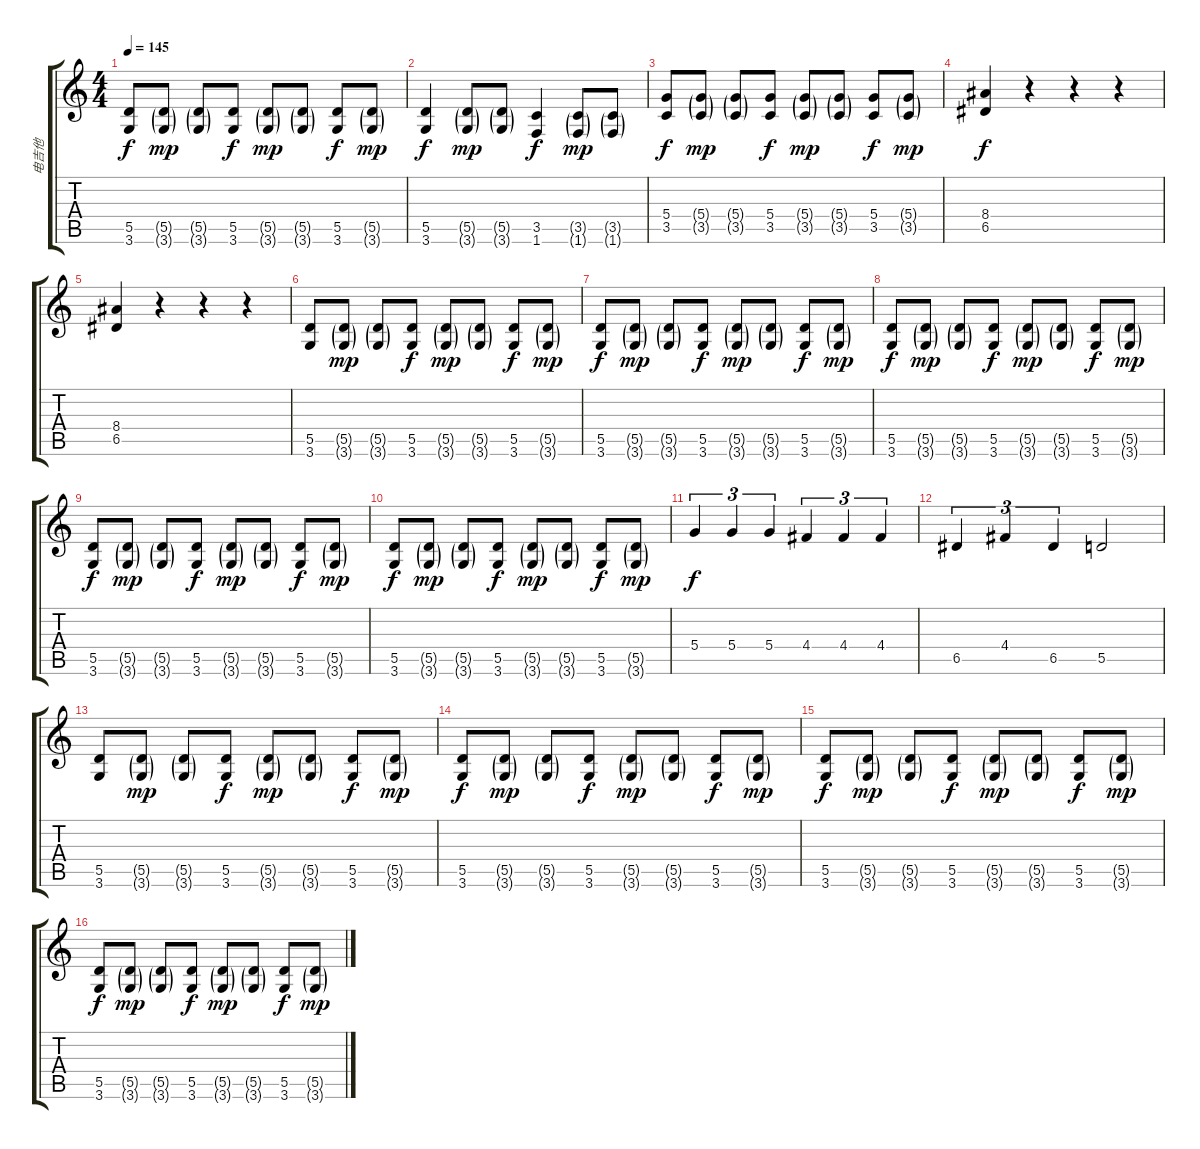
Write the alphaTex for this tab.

\track ("电吉他" "电吉他") {instrument distortionguitar}
\staff {score tabs}
\tuning (E4 B3 G3 D3 A2 E2) {hide}
\ts (4 4)
\tempo 145
\clef g2
\ks c
(5.5 3.6).8{dy f} (5.5{g} 3.6{g}).8{dy mp} (5.5{g} 3.6{g}).8 (5.5 3.6).8{dy f} (5.5{g} 3.6{g}).8{dy mp} (5.5{g} 3.6{g}).8 (5.5 3.6).8{dy f} (5.5{g} 3.6{g}).8{dy mp} |
(5.5 3.6).4{dy f} (5.5{g} 3.6{g}).8{dy mp} (5.5{g} 3.6{g}).8 (3.5 1.6).4{dy f} (3.5{g} 1.6{g}).8{dy mp} (3.5{g} 1.6{g}).8 |
(5.4 3.5).8{dy f} (5.4{g} 3.5{g}).8{dy mp} (5.4{g} 3.5{g}).8 (5.4 3.5).8{dy f} (5.4{g} 3.5{g}).8{dy mp} (5.4{g} 3.5{g}).8 (5.4 3.5).8{dy f} (5.4{g} 3.5{g}).8{dy mp} |
(8.4 6.5).4{dy f} r.4 r.4 r.4 |
(8.4 6.5).4 r.4 r.4 r.4 |
(5.5 3.6).8 (5.5{g} 3.6{g}).8{dy mp} (5.5{g} 3.6{g}).8 (5.5 3.6).8{dy f} (5.5{g} 3.6{g}).8{dy mp} (5.5{g} 3.6{g}).8 (5.5 3.6).8{dy f} (5.5{g} 3.6{g}).8{dy mp} |
(5.5 3.6).8{dy f} (5.5{g} 3.6{g}).8{dy mp} (5.5{g} 3.6{g}).8 (5.5 3.6).8{dy f} (5.5{g} 3.6{g}).8{dy mp} (5.5{g} 3.6{g}).8 (5.5 3.6).8{dy f} (5.5{g} 3.6{g}).8{dy mp} |
(5.5 3.6).8{dy f} (5.5{g} 3.6{g}).8{dy mp} (5.5{g} 3.6{g}).8 (5.5 3.6).8{dy f} (5.5{g} 3.6{g}).8{dy mp} (5.5{g} 3.6{g}).8 (5.5 3.6).8{dy f} (5.5{g} 3.6{g}).8{dy mp} |
(5.5 3.6).8{dy f} (5.5{g} 3.6{g}).8{dy mp} (5.5{g} 3.6{g}).8 (5.5 3.6).8{dy f} (5.5{g} 3.6{g}).8{dy mp} (5.5{g} 3.6{g}).8 (5.5 3.6).8{dy f} (5.5{g} 3.6{g}).8{dy mp} |
(5.5 3.6).8{dy f} (5.5{g} 3.6{g}).8{dy mp} (5.5{g} 3.6{g}).8 (5.5 3.6).8{dy f} (5.5{g} 3.6{g}).8{dy mp} (5.5{g} 3.6{g}).8 (5.5 3.6).8{dy f} (5.5{g} 3.6{g}).8{dy mp} |
5.4.4{tu (3 2) dy f} 5.4.4{tu (3 2)} 5.4.4{tu (3 2)} 4.4.4{tu (3 2)} 4.4.4{tu (3 2)} 4.4.4{tu (3 2)} |
6.5.4{tu (3 2)} 4.4.4{tu (3 2)} 6.5.4{tu (3 2)} 5.5.2 |
(5.5 3.6).8 (5.5{g} 3.6{g}).8{dy mp} (5.5{g} 3.6{g}).8 (5.5 3.6).8{dy f} (5.5{g} 3.6{g}).8{dy mp} (5.5{g} 3.6{g}).8 (5.5 3.6).8{dy f} (5.5{g} 3.6{g}).8{dy mp} |
(5.5 3.6).8{dy f} (5.5{g} 3.6{g}).8{dy mp} (5.5{g} 3.6{g}).8 (5.5 3.6).8{dy f} (5.5{g} 3.6{g}).8{dy mp} (5.5{g} 3.6{g}).8 (5.5 3.6).8{dy f} (5.5{g} 3.6{g}).8{dy mp} |
(5.5 3.6).8{dy f} (5.5{g} 3.6{g}).8{dy mp} (5.5{g} 3.6{g}).8 (5.5 3.6).8{dy f} (5.5{g} 3.6{g}).8{dy mp} (5.5{g} 3.6{g}).8 (5.5 3.6).8{dy f} (5.5{g} 3.6{g}).8{dy mp} |
(5.5 3.6).8{dy f} (5.5{g} 3.6{g}).8{dy mp} (5.5{g} 3.6{g}).8 (5.5 3.6).8{dy f} (5.5{g} 3.6{g}).8{dy mp} (5.5{g} 3.6{g}).8 (5.5 3.6).8{dy f} (5.5{g} 3.6{g}).8{dy mp}
